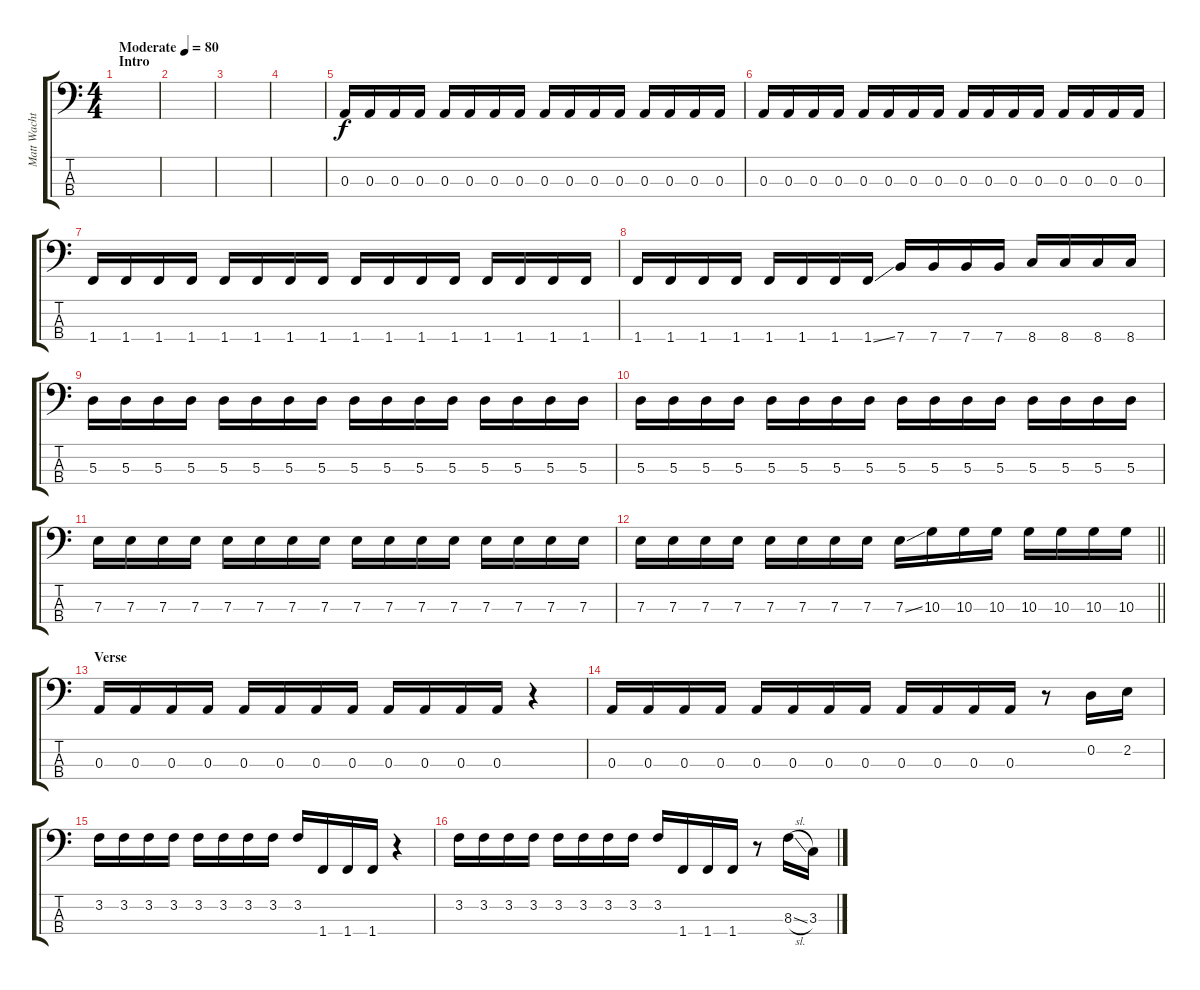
\track ("Matt Wachter - Bass" "Matt Wacht") {instrument electricbasspick}
\staff {score tabs}
\tuning (G2 D2 A1 E1) {hide}
\ts (4 4)
\section ("" "Intro")
\tempo (80 "Moderate")
\clef f4
\ks c
|
|
|
|
0.3.16 0.3.16 0.3.16 0.3.16 0.3.16 0.3.16 0.3.16 0.3.16 0.3.16 0.3.16 0.3.16 0.3.16 0.3.16 0.3.16 0.3.16 0.3.16 |
0.3.16 0.3.16 0.3.16 0.3.16 0.3.16 0.3.16 0.3.16 0.3.16 0.3.16 0.3.16 0.3.16 0.3.16 0.3.16 0.3.16 0.3.16 0.3.16 |
1.4.16 1.4.16 1.4.16 1.4.16 1.4.16 1.4.16 1.4.16 1.4.16 1.4.16 1.4.16 1.4.16 1.4.16 1.4.16 1.4.16 1.4.16 1.4.16 |
1.4.16 1.4.16 1.4.16 1.4.16 1.4.16 1.4.16 1.4.16 1.4{ss}.16 7.4.16 7.4.16 7.4.16 7.4.16 8.4.16 8.4.16 8.4.16 8.4.16 |
5.3.16 5.3.16 5.3.16 5.3.16 5.3.16 5.3.16 5.3.16 5.3.16 5.3.16 5.3.16 5.3.16 5.3.16 5.3.16 5.3.16 5.3.16 5.3.16 |
5.3.16 5.3.16 5.3.16 5.3.16 5.3.16 5.3.16 5.3.16 5.3.16 5.3.16 5.3.16 5.3.16 5.3.16 5.3.16 5.3.16 5.3.16 5.3.16 |
7.3.16 7.3.16 7.3.16 7.3.16 7.3.16 7.3.16 7.3.16 7.3.16 7.3.16 7.3.16 7.3.16 7.3.16 7.3.16 7.3.16 7.3.16 7.3.16 |
\barLineRight lightlight
7.3.16 7.3.16 7.3.16 7.3.16 7.3.16 7.3.16 7.3.16 7.3.16 7.3{ss}.16 10.3.16 10.3.16 10.3.16 10.3.16 10.3.16 10.3.16 10.3.16 |
\section ("" "Verse")
0.3.16 0.3.16 0.3.16 0.3.16 0.3.16 0.3.16 0.3.16 0.3.16 0.3.16 0.3.16 0.3.16 0.3.16 r.4 |
0.3.16 0.3.16 0.3.16 0.3.16 0.3.16 0.3.16 0.3.16 0.3.16 0.3.16 0.3.16 0.3.16 0.3.16 r.8 0.2.16 2.2.16 |
3.2.16 3.2.16 3.2.16 3.2.16 3.2.16 3.2.16 3.2.16 3.2.16 3.2.16 1.4.16 1.4.16 1.4.16 r.4 |
3.2.16 3.2.16 3.2.16 3.2.16 3.2.16 3.2.16 3.2.16 3.2.16 3.2.16 1.4.16 1.4.16 1.4.16 r.8 8.3{sl}.16 3.3.16
